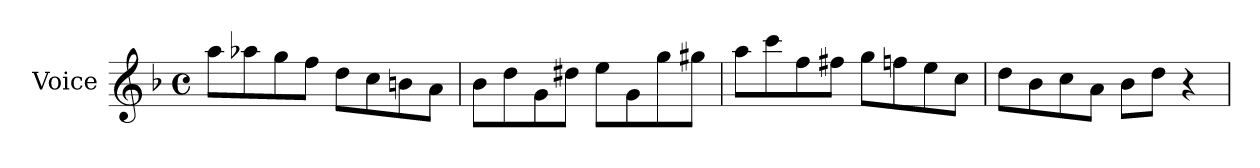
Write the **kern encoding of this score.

**kern
*part1
*staff1
*I"Voice
*I'Voice
*clefG2
*k[b-]
*M4/4
*met(c)
=1
8aa\L
8aa-X\
8gg\
8ff\J
8dd\L
8cc\
8bn\
8a\J
=2
8b-\L
8dd\
8g\
8dd#X\J
8ee\L
8g\
8gg\
8gg#X\J
=3
8aa\L
8ccc\
8ff\
8ff#X\J
8gg\L
8ffn\
8ee\
8cc\J
=4
8dd\L
8b-\
8cc\
8a\J
8b-\L
8dd\J
4r
=
*-
